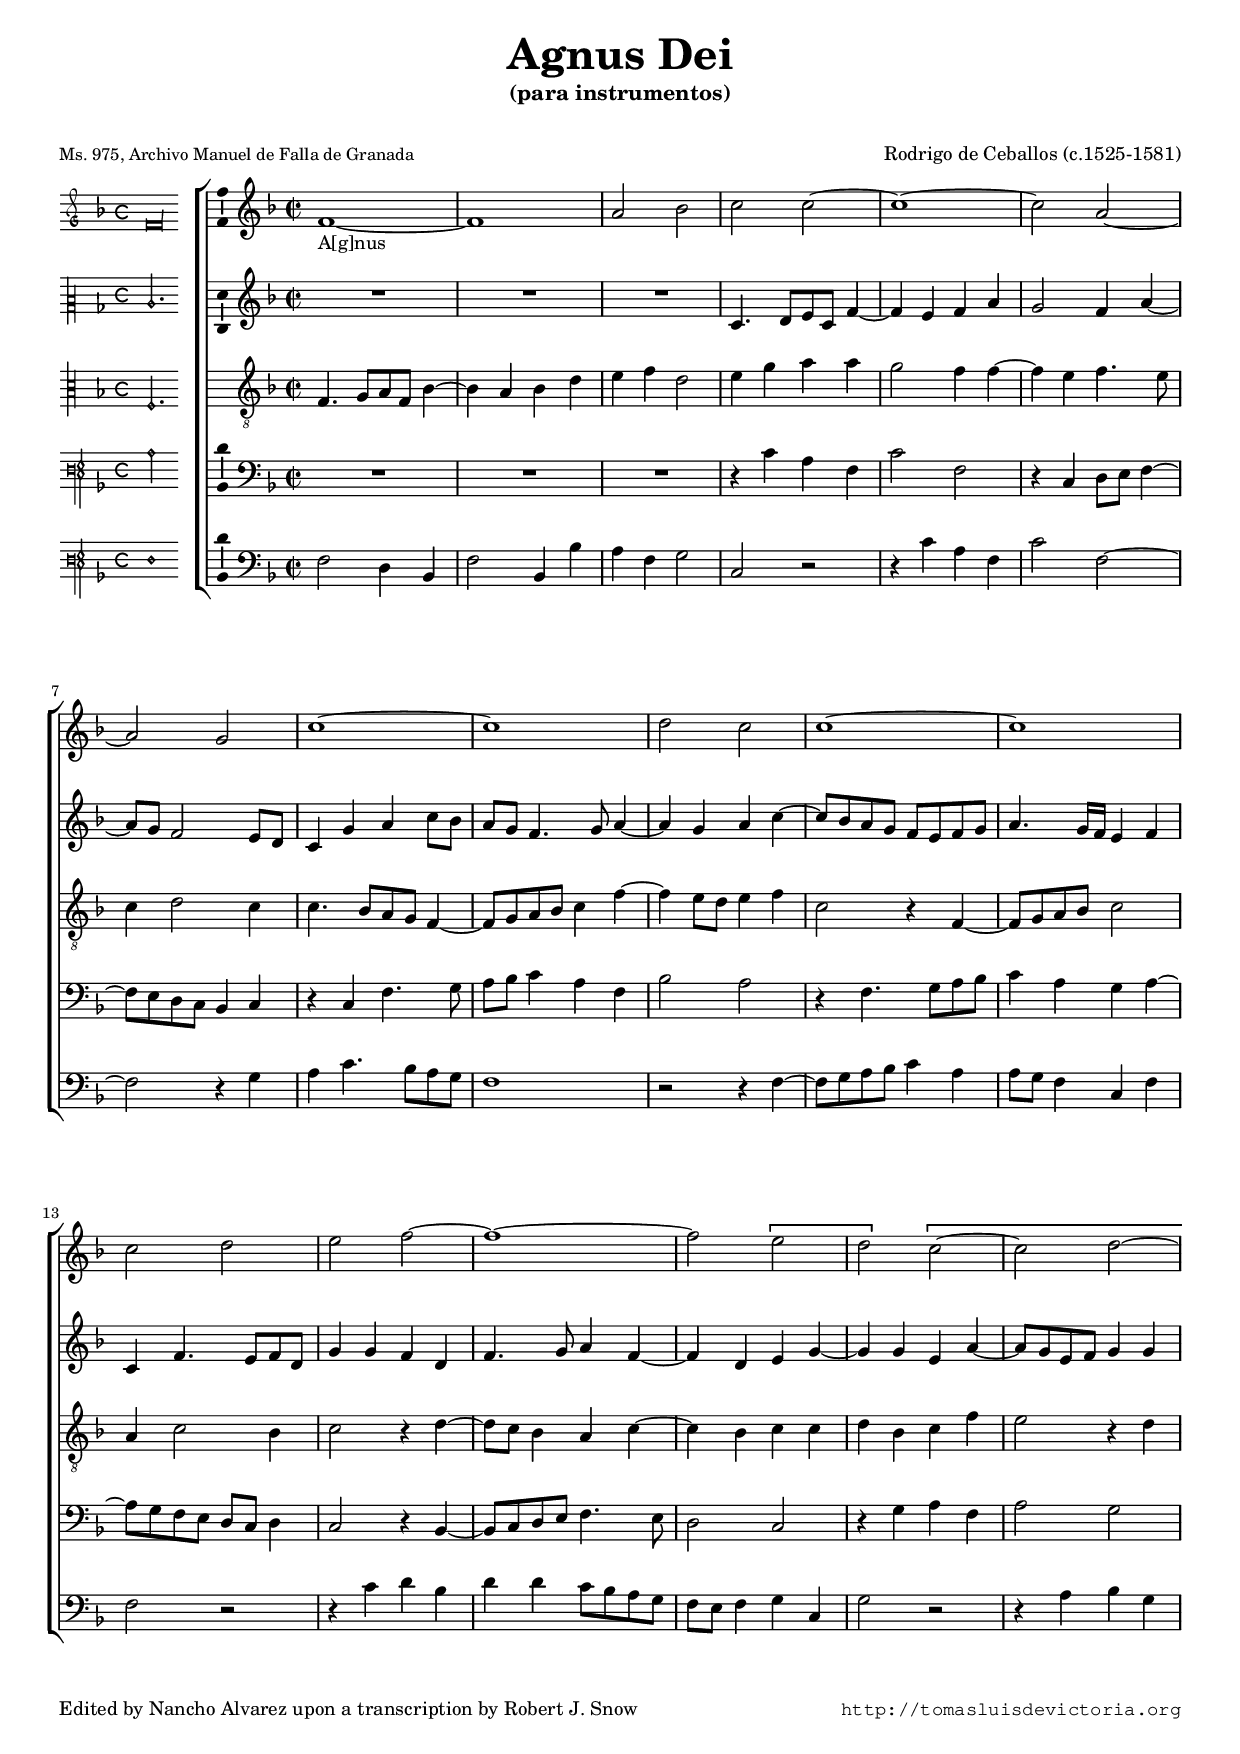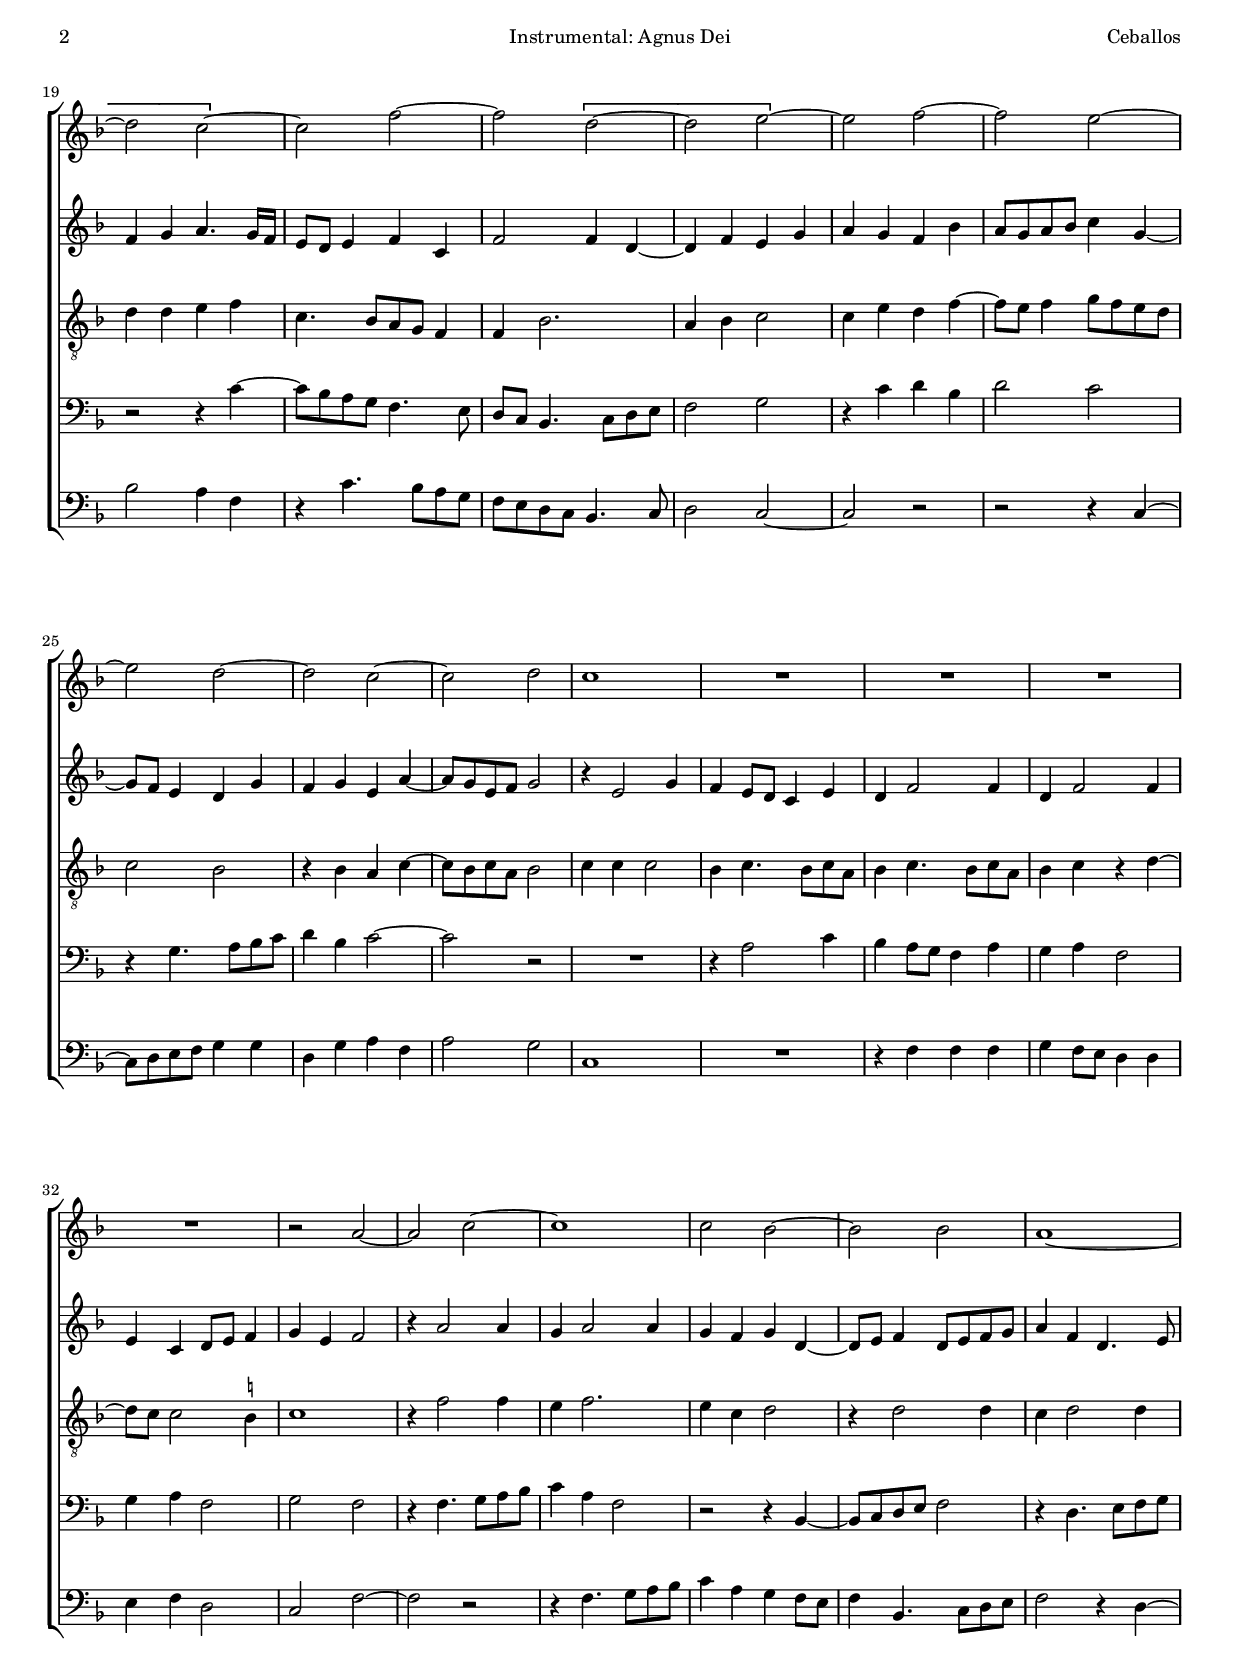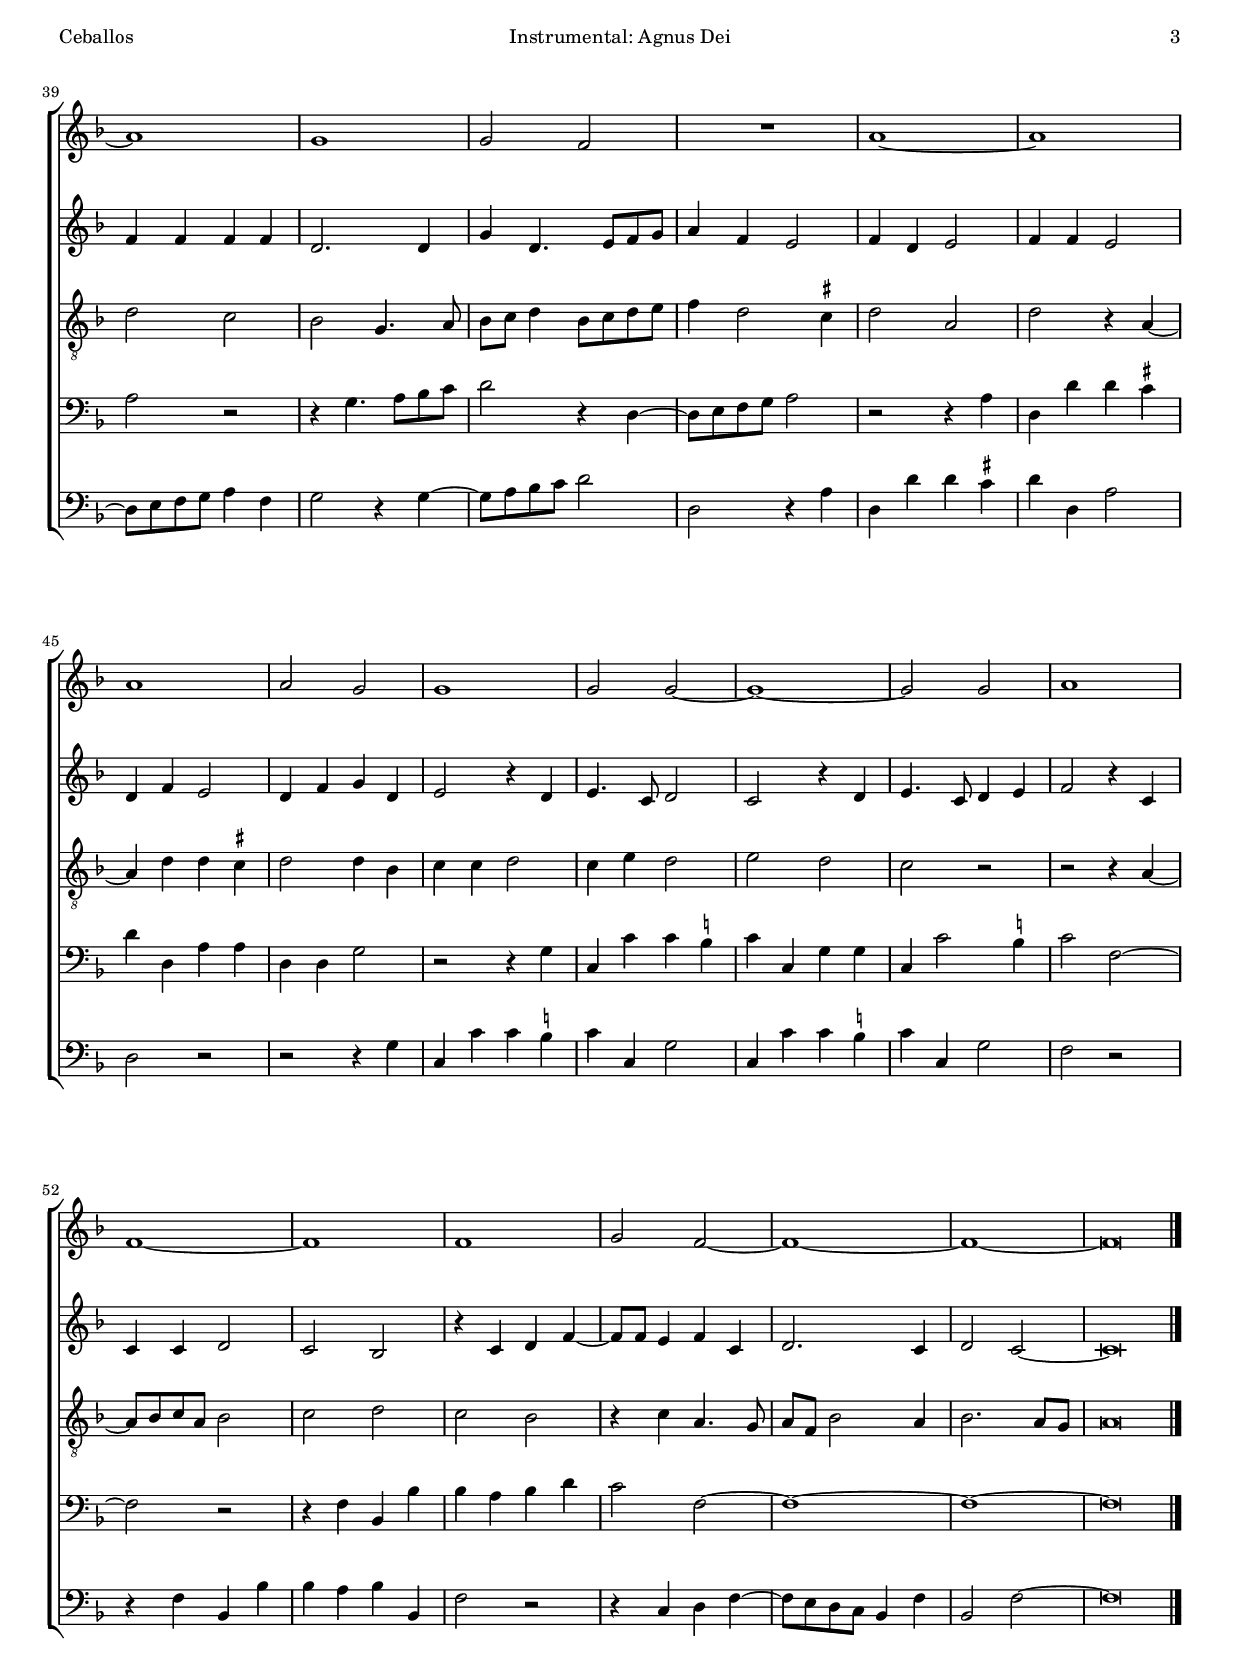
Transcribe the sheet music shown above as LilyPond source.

\version "2.18.0"

#(set-default-paper-size "a4")
#(set-global-staff-size 16.6)
#(ly:set-option 'point-and-click #f)
%mobile -s15.5 -i3.2

italicas=\override LyricText.font-shape = #'italic
rectas=\override LyricText.font-shape = #'upright
ss=\once \set suggestAccidentals = ##t
incipitwidth = 20
mtempo={\tempo 4 = 100}
mtempob={\tempo 4 = 50}
mt=#(define-music-function (parser location offset) (number?) ; move lyric text
      #{ \once \override LyricText.X-offset = -$offset #})

htitle="Instrumental: Agnus Dei"
hcomposer="Ceballos"

\header {
	title=\markup{\fontsize #3 "Agnus Dei"}
	subtitle="(para instrumentos)"
	subsubtitle=\markup{\null \vspace #1 }
	composer="Rodrigo de Ceballos (c.1525-1581)"
        pdfauthor=\composer
	%opus="(-)"
	poet=\markup{\fontsize #-1 "Ms. 975, Archivo Manuel de Falla de Granada"}
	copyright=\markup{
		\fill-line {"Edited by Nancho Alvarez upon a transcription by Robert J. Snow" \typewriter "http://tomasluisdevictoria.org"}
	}
%	tagline=""
}

global={\key f \major \time 2/2 \skip 1*58 \bar "||"
	\bar "|."
}


cantus=\relative c'{
	f1_\markup{"A[g]nus"} ~
	f
	a2 bes
	c2 c ~
	c1 ~
	c2 a ~
	a2 g
	c1 ~
	c
	d2 c
	c1 ~
	c
	c2 d
	e f ~
	f1 ~
	f2 \[e
	d\] \[c ~
	c d ~
	d c ~ \]
	c f ~
	f \[d ~
	d e ~ \]
	e f ~
	f e ~
	e d ~
	d c ~
	c d
	c1
	R1*4
	r2 a ~
	a c ~
	c1
	c2 bes ~
	bes bes
	a1 ~
	a
	g1
	g2 f
	R1
	a1 ~
	a
	a
	a2 g
	g1
	g2 g ~
	g1 ~
	g2 g
	a1
	f1 ~
	f
	f1
	g2 f2 ~
	f1 ~
	f1 ~
	f\breve*1/2
}

altus=\relative c'{
	R1*3
	c4. d8[ e c] f4 ~
	f e f a
	g2 f4 a ~
	a8 g f2 e8 d
	c4 g' a c8 bes
	a8 g f4. g8 a4 ~
	a g a c ~
	c8 bes a g f e f g
	a4. g16 f e4 f
	c4 f4. e8 f d
	g4 g f d
	f4. g8 a4 f ~
	f4 d e g ~
	g g e a ~
	a8 g e f g4 g
	f g a4. g16 f
	e8 d e4 f c
	f2 f4 d ~
	d f e g
	a g f bes
	a8 g a bes c4 g ~
	g8 f e4 d g
	f g e a ~
	a8 g e f g2
	r4 e2 g4
	f4 e8 d c4 e
	d4 f2 f4
	d4 f2 f4
	e c d8 e f4
	g e f2
	r4 a2 a4
	g4 a2 a4
	g4 f g d ~
	d8 e f4 d8 e f g
	a4 f d4. e8
	f4 f f f
	d2. d4
	g4 d4. e8 f g
	a4 f e2
	f4 d e2
	f4 f e2
	d4 f e2
	d4 f g d
	e2 r4 d
	e4. c8 d2
	c2 r4 d
	e4. c8 d4 e
	f2 r4 c
	c4 c d2
	c bes
	r4 c d f ~
	f8 f e4 f c
	d2. c4
	d2 c2 ~
	c\breve*1/2
}

altusdos=\relative c{
	f4. g8[ a f] bes4 ~
	bes a bes d
	e f d2
	e4 g a a
	g2 f4 f ~
	f e f4. e8
	c4 d2 c4
	c4. bes8[ a g] f4 ~
	f8 g a bes c4 f ~
	f4 e8 d e4 f
	c2 r4 f, ~
	f8 g a bes c2
	a4 c2 bes4
	c2 r4 d ~
	d8 c bes4 a c ~
	c4 bes c c
	d bes c f
	e2 r4 d
	d d e f
	c4. bes8[ a g] f4
	f bes2.
	a4 bes c2
	c4 e d f ~
	f8 e f4 g8 f e d
	c2 bes
	r4 bes a c ~
	c8 bes c a bes2
	c4 c c2
	bes4 c4. bes8 c a
	bes4 c4. bes8 c a
	bes4 c r d ~
	d8 c c2 \ss b4 % Snow bes4
	c1
	r4 f2 f4
	e f2. % falta el puntillo
	e4 c d2
	r4 d2 d4
	c4 d2 d4
	d2 c
	bes2 g4. a8
	bes c d4 bes8 c d e
	f4 d2 \ss cis4
	d2 a
	d r4 a ~
	a d d \ss cis
	d2 d4 bes
	c c d2
	c4 e d2
	e2 d
	c r
	r r4 a ~
	a8 bes c a bes2
	c d
	c bes 
	r4 c a4. g8
	a f bes2 a4
	bes2. a8 g
	a\breve*1/2
}

tenor=\relative c'{
	R1*3
	r4 c a f
	c'2 f,
	r4 c d8 e f4 ~
	f8 e d c bes4 c
	r4 c f4. g8
	a bes c4 a f
	bes2 a
	r4 f4. g8 a bes
	c4 a g a ~
	a8 g f e d c d4
	c2 r4 bes ~
	bes8 c d e f4. e8
	d2 c
	r4 g' a f
	a2 g
	r2 r4 c ~
	c8 bes a g f4. e8
	d c bes4. c8 d e
	f2 g
	r4 c d bes
	d2 c
	r4 g4. a8 bes c
	d4 bes c2 ~
	c r
	R1
	r4 a2 c4
	bes4 a8 g f4 a
	g4 a f2
	g4 a f2
	g f
	r4 f4. g8 a bes
	c4 a f2
	r2 r4 bes, ~
	bes8 c d e f2
	r4 d4. e8 f g
	a2 r
	r4 g4. a8 bes c
	d2 r4 d, ~
	d8 e f g a2
	r2 r4 a
	d, d' d \ss cis 
	d d, a' a
	d, d g2
	r2 r4 g
	c, c' c \ss b
	c4 c, g' g
	c, c'2 \ss b4
	c2 f,2 ~
	f2 r
	r4 f bes, bes'
	bes a bes d
	c2 f,2 ~
	f1 ~
	f ~
	f\breve*1/2
}

bassus=\relative c{
	f2 d4 bes
	f'2 bes,4 bes'
	a f g2
	c,2 r
	r4 c' a f
	c'2 f, ~
	f2 r4 g
	a c4. bes8 a g
	f1
	r2 r4 f ~
	f8 g a bes
	c4 a 
	a8 g f4 c f
	f2 r
	r4 c' d bes
	d d c8 bes a g
	f8 e f4 g c,
	g'2 r
	r4 a bes g
	bes2 a4 f
	r4 c'4. bes8 a g
	f e d c bes4. c8
	d2 c ~
	c r
	r2 r4 c ~
	c8 d e f g4 g
	d g a f
	a2 g
	c,1
	R1
	r4 f f f
	g4 f8 e d4 d
	e f d2
	c f ~
	f r
	r4 f4. g8 a bes
	c4 a g f8 e
	f4 bes,4. c8 d e
	f2 r4 d ~
	d8 e f g a4 f
	g2 r4 g ~
	g8 a bes c d2
	d,2 r4 a'
	d,4 d' d \ss cis
	d d, a'2
	d,2 r
	r2 r4 g
	c, c' c \ss b
	c c, g'2
	c,4 c' c \ss b
	c4 c, g'2
	f2 r
	r4 f bes, bes'
	bes a bes bes,
	f'2 r
	r4 c d f ~
	f8 e d c bes4 f'
	bes,2 f' ~
	f\breve*1/2
}


incipitcantus=\markup{
	\score{
		{ 
		%\set Staff.instrumentName="Cantus "
		\override NoteHead.style = #'neomensural
		\override Staff.TimeSignature.style = #'neomensural
		\cadenzaOn 
		\clef "petrucci-g"
		\key f \major
		\time 4/4
                f'\longa
		} 

	\layout { line-width=\incipitwidth indent = 0 }
	}
}

incipitaltus=\markup{
	\score{
		{ 
		%\set Staff.instrumentName="Altus    "
		\override NoteHead.style = #'neomensural 
		\override Staff.TimeSignature.style = #'neomensural
		\cadenzaOn 
		\clef "petrucci-c2"
		\key f \major
		\time 4/4
               c'2.
		} 
	\layout { line-width=\incipitwidth indent = 0 }
	}
}

incipitaltusdos=\markup{
	\score{
		{ 
		%\set Staff.instrumentName="Altus II "
		\override NoteHead.style = #'neomensural 
		\override Staff.TimeSignature.style = #'neomensural
		\cadenzaOn 
		\clef "petrucci-c3"
		\key f \major
		\time 4/4
               f2.
		} 
	\layout { line-width=\incipitwidth indent = 0 }
	}
}


incipittenor=\markup{
	\score{
		{ 
		%\set Staff.instrumentName="Tenor   "
		\override NoteHead.style = #'neomensural 
		\override Staff.TimeSignature.style = #'neomensural
		\cadenzaOn 
		\clef "petrucci-f3"
		\key f \major
		\time 4/4
                c'2
		} 
	\layout { line-width=\incipitwidth indent=0 }
	}
}

incipitbassus=\markup{
	\score{
		{ 
		%\set Staff.instrumentName="Bassus "
		\override NoteHead.style = #'neomensural
		\override Staff.TimeSignature.style = #'neomensural
		\cadenzaOn 
		\clef "petrucci-f3"
		\key f \major
		\time 4/4
                f1
		} 
	\layout { line-width=\incipitwidth indent = 0 }
	}
}


\score {\transpose c' c'{
\new ChoirStaff<<

	\new Staff <<\global
	\new Voice="v1" {
		\set Staff.instrumentName=\incipitcantus
		\clef "treble"
		\cantus }
	%\new Lyrics \lyricsto "v1" {\textocantus }
	>>

	\new Staff <<\global
	\new Voice="v2" {
		\set Staff.instrumentName=\incipitaltus
		\clef "treble"
		\altus }
	%\new Lyrics \lyricsto "v2" {\textoaltus }
	>>
	
	\new Staff \with{\remove "Ambitus_engraver"} <<\global
	\new Voice="v5" {
		\set Staff.instrumentName=\incipitaltusdos
		\clef "G_8"
		\altusdos }
	%\new Lyrics \lyricsto "v5" {\textoaltusdos }
	>>
	
	\new Staff <<\global
	\new Voice="v3" {
		\set Staff.instrumentName=\incipittenor
		\clef "bass"
		\tenor }
	%\new Lyrics \lyricsto "v3" {\textotenor }
	>>

	\new Staff <<\global
	\new Voice="v4" {
		\set Staff.instrumentName=\incipitbassus
		\clef "bass"
		\bassus }
	%\new Lyrics \lyricsto "v4" {\textobassus }
	>>
	
>>

	} % transpose

\layout{ 
        indent=2.5\cm
	\context {\Lyrics 
		\override VerticalAxisGroup.staff-affinity = #UP
		\override VerticalAxisGroup.nonstaff-relatedstaff-spacing =
			#'((basic-distance . 0) (minimum-distance . 0) (padding . 1))
		\override LyricText.font-size = #1.2
		\override LyricHyphen.minimum-distance = #0.5
	}
	\context {\Score 
		tempoHideNote = ##t
		\override BarNumber.padding = #2 
	}
	\context {\Voice 
		%melismaBusyProperties = #'()
		%autoBeaming = ##f
	}
	\context {\Staff 
                %\RemoveEmptyStaves
                %\override VerticalAxisGroup.remove-first = ##t
		\override VerticalAxisGroup.staff-staff-spacing =
			#'((basic-distance . 11) (minimum-distance . 0) (padding . 1))
		\consists Ambitus_engraver 
		\override LigatureBracket.padding = #1
	}
}

%\midi { \mtempo }

}


\paper{
	evenHeaderMarkup=\markup  \fill-line { \fromproperty #'page:page-number-string \htitle \hcomposer }
	oddHeaderMarkup= \markup  \fill-line { \on-the-fly #not-first-page \hcomposer \on-the-fly #not-first-page \htitle \on-the-fly #not-first-page \fromproperty #'page:page-number-string }
	%system-count=20
	%page-count = 8
	systems-per-page = 3
	ragged-last-bottom = ##f
	indent=3.6\cm
	system-system-spacing =
	#'((basic-distance . 20) (minimum-distance . 0) (padding . 5))
	top-system-spacing = % header
	#'((basic-distance . 12) (minimum-distance . 0) (padding . 0))
	last-bottom-spacing = % footer
	#'((basic-distance . 13) (minimum-distance . 0) (padding . 0))
	markup-system-spacing.padding = #1.5
}
